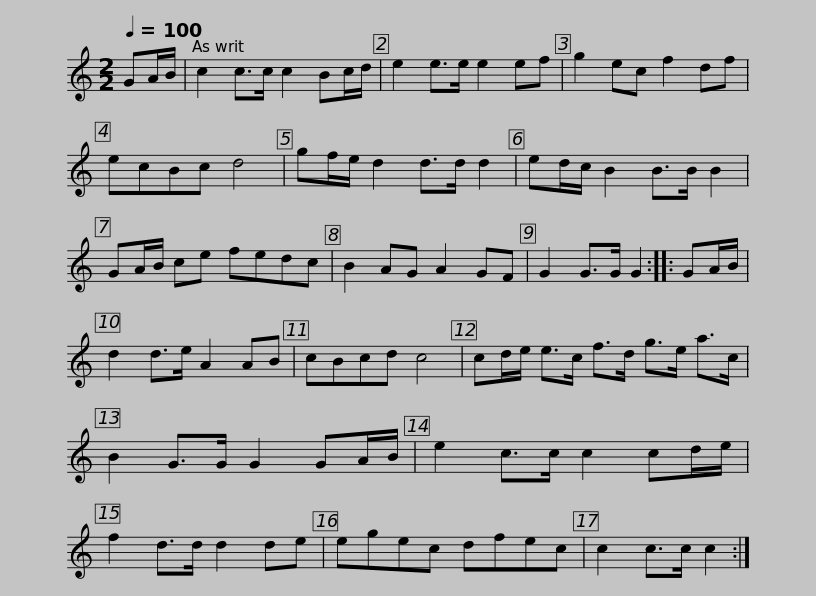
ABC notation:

X:1
L:1/8
Q:1/4=100
M:2/2
I:linebreak $
K:C
V:1 treble
V:1
 GA/B/ | c2 c>c c2 Bc/d/ | e2 e>e e2 ef | g2 ec f2 df | ecBc d4 | %5
 gf/e/ d2 d>d d2 | ed/c/ B2 B>B B2 |$ GA/B/ ce fedc | B2 AG A2 GF | G2 G>G G2 :: %10
 GA/B/ | d2 d>e A2 AB | cBcd c4 |$ cd/e/ e>c f>d g>e a>c | B2 G>G G2 GA/B/ | %15
 e2 c>c c2 cd/e/ | f2 d>d d2 de | egec dfec |$ c2 c>c c2 :| %19
